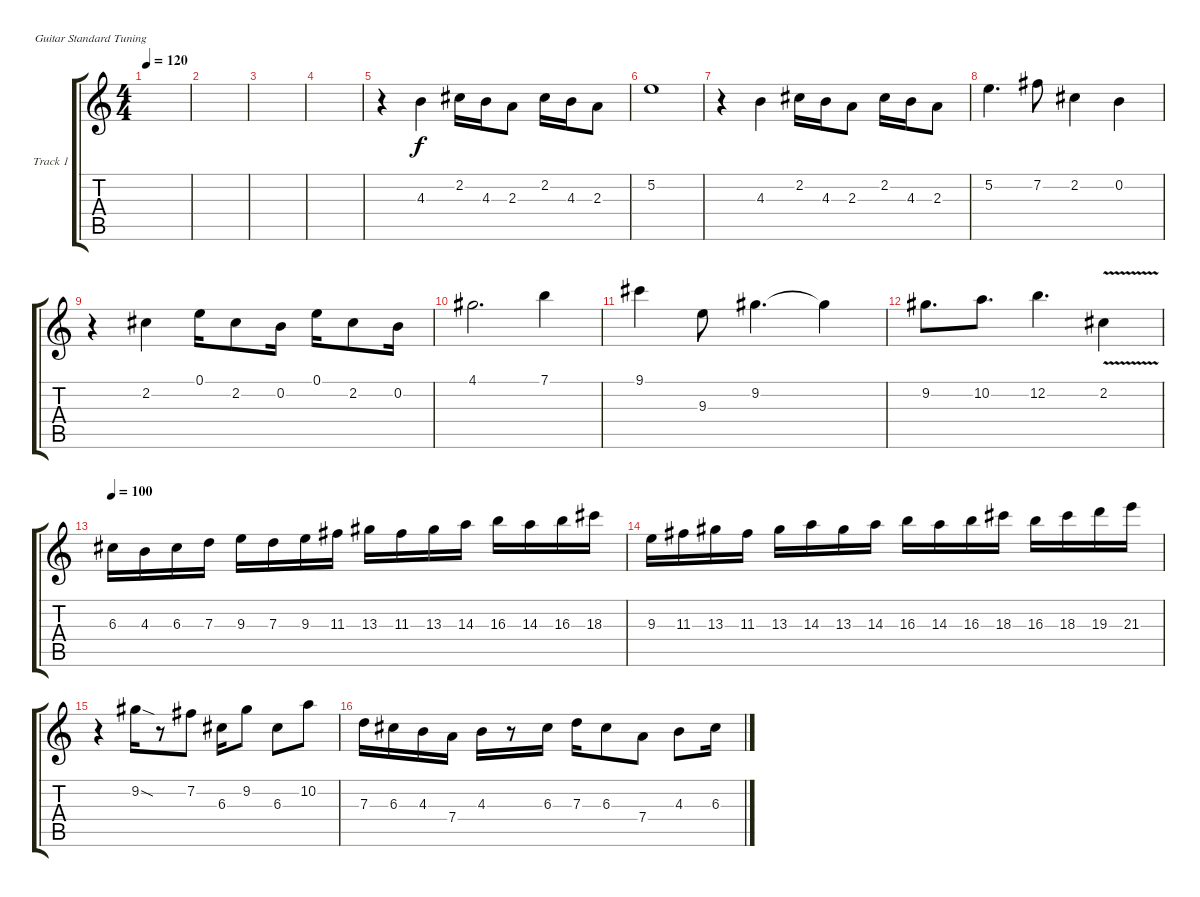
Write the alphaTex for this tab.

\bracketExtendMode groupsimilarinstruments
\firstSystemTrackNameOrientation horizontal
\otherSystemsTrackNameOrientation horizontal
\track ("Track 1" "Track 1") {instrument acousticguitarsteel}
\staff {score tabs}
\tuning (E4 B3 G3 D3 A2 E2)
\ts (4 4)
\tempo 120
\clef g2
\ks c
|
|
|
|
r.4 4.3.4 2.2.16 4.3.16 2.3.8 2.2.16 4.3.16 2.3.8 |
5.2.1 |
r.4 4.3.4 2.2.16 4.3.16 2.3.8 2.2.16 4.3.16 2.3.8 |
5.2.4{d} 7.2.8 2.2.4 0.2.4 |
r.4 2.2.4 0.1.16 2.2.8 0.2.16 0.1.16 2.2.8 0.2.16 |
4.1.2{d} 7.1.4 |
9.1.4 9.3.8 9.2.4{d} 9.2{t}.4 |
9.2.8{d} 10.2.8{d} 12.2.4{d} 2.2{v}.4 |
\tempo 100
6.3.16 4.3.16 6.3.16 7.3.16 9.3.16 7.3.16 9.3.16 11.3.16 13.3.16 11.3.16 13.3.16 14.3.16 16.3.16 14.3.16 16.3.16 18.3.16 |
9.3.16 11.3.16 13.3.16 11.3.16 13.3.16 14.3.16 13.3.16 14.3.16 16.3.16 14.3.16 16.3.16 18.3.16 16.3.16 18.3.16 19.3.16 21.3.16 |
r.4 9.2{sod}.16 r.8 7.2.8 6.3.16 9.2.8 6.3.8 10.2.8 |
7.3.16 6.3.16 4.3.16 7.4.16 4.3.16 r.8 6.3.16 7.3.16 6.3.8 7.4.8 4.3.8 6.3.16
